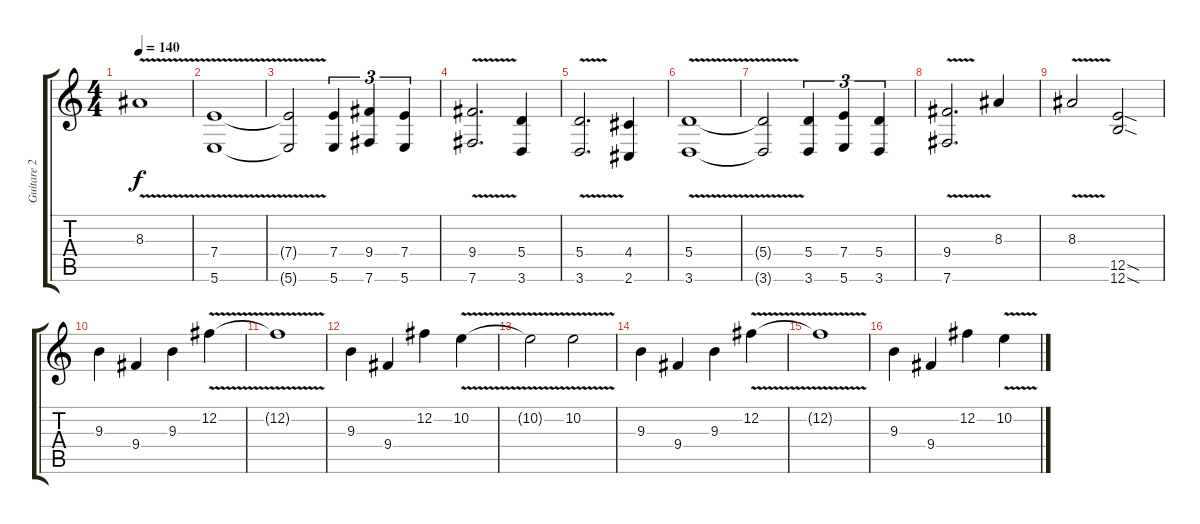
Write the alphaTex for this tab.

\track ("Guitare 2" "Guitare 2") {instrument distortionguitar}
\staff {score tabs}
\tuning (B3 Gb3 D3 A2 E2 B1) {hide}
\ts (4 4)
\tempo 140
\clef g2
\ks c
8.3{v}.1{dy f} |
(7.4{v} 5.6{v}).1 |
(7.4{t} 5.6{t}).2 (7.4 5.6).4{tu (3 2)} (9.4 7.6).4{tu (3 2)} (7.4 5.6).4{tu (3 2)} |
(9.4{v} 7.6{v}).2{d} (5.4 3.6).4 |
(5.4{v} 3.6{v}).2{d} (4.4 2.6).4 |
(5.4 3.6{v}).1 |
(5.4{t} 3.6{t}).2 (5.4 3.6).4{tu (3 2)} (7.4 5.6).4{tu (3 2)} (5.4 3.6).4{tu (3 2)} |
(9.4{v} 7.6{v}).2{d} 8.3.4 |
8.3{v}.2 (12.5{sod} 12.6{sod}).2 |
9.3.4 9.4.4 9.3.4 12.2{v}.4 |
12.2{t}.1 |
9.3.4 9.4.4 12.2.4 10.2{v}.4 |
10.2{t}.2 10.2{v}.2 |
9.3.4 9.4.4 9.3.4 12.2{v}.4 |
12.2{t}.1 |
9.3.4 9.4.4 12.2.4 10.2{v}.4
